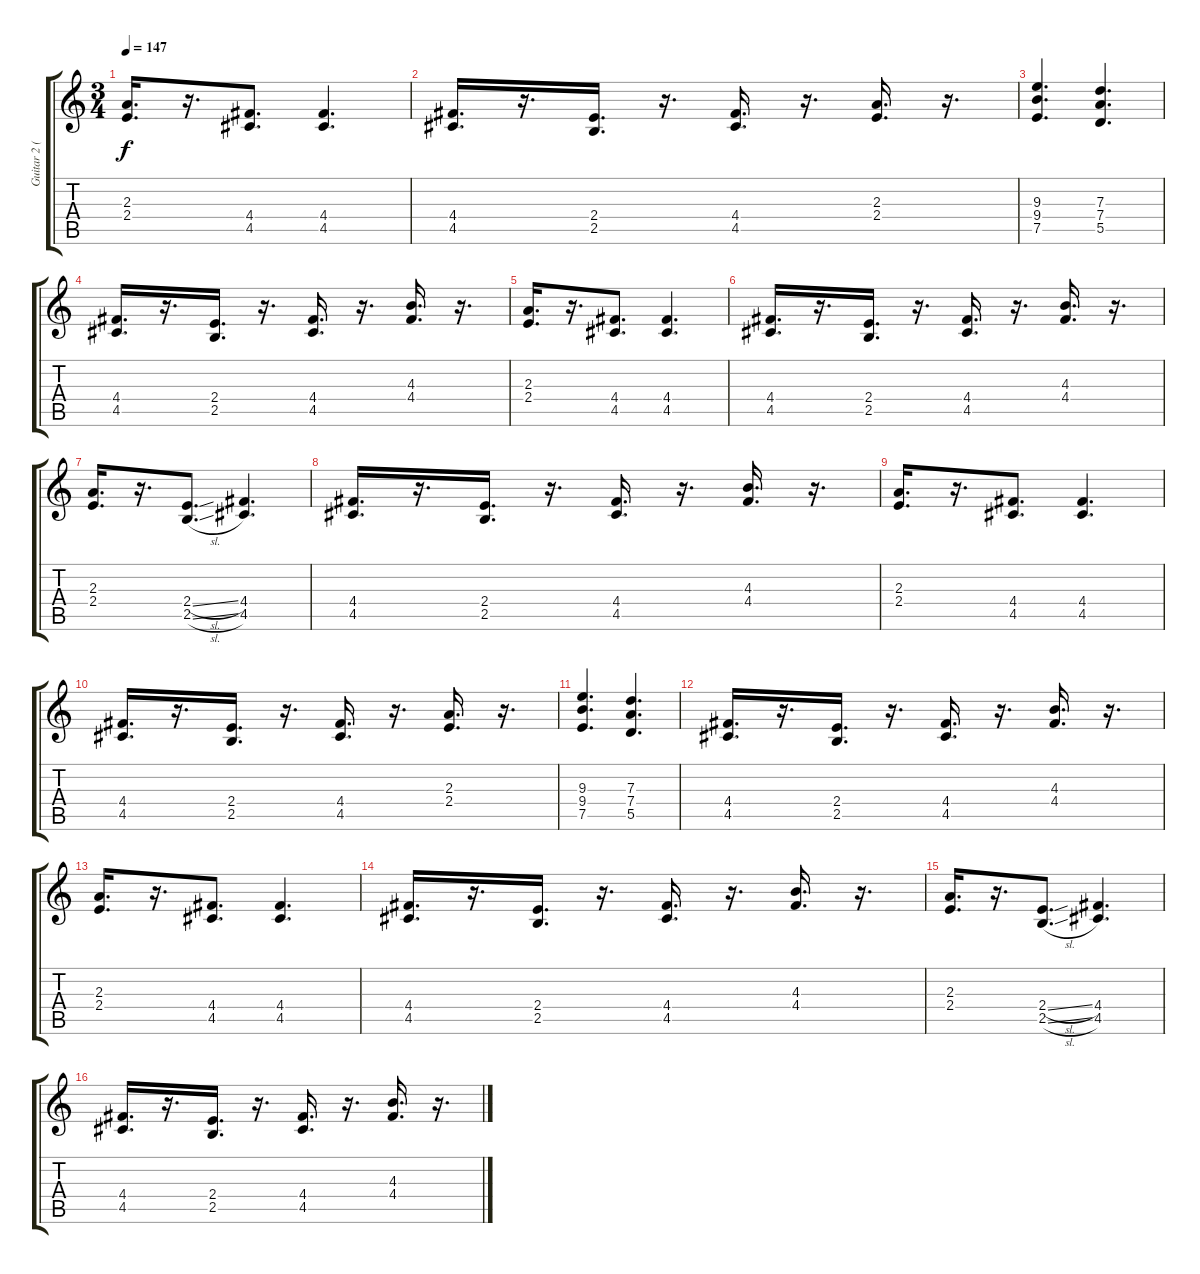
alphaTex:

\track ("Guitar 2 (Solo)" "Guitar 2 (") {instrument distortionguitar}
\staff {score tabs}
\tuning (E4 B3 G3 D3 A2 E2) {hide}
\ts (3 4)
\tempo 147
\clef g2
\ks c
(2.3 2.4).16{d dy f} r.16{d} (4.4 4.5).8{d} (4.4 4.5).4{d} |
(4.4 4.5).16{d instrument fretlessbass} r.16{d} (2.4 2.5).16{d} r.16{d} (4.4 4.5).16{d} r.16{d} (2.3 2.4).16{d} r.16{d} |
(9.3 9.4 7.5).4{d} (7.3 7.4 5.5).4{d} |
(4.4 4.5).16{d instrument fretlessbass} r.16{d} (2.4 2.5).16{d} r.16{d} (4.4 4.5).16{d} r.16{d} (4.3 4.4).16{d} r.16{d} |
(2.3 2.4).16{d} r.16{d} (4.4 4.5).8{d} (4.4 4.5).4{d} |
(4.4 4.5).16{d instrument fretlessbass} r.16{d} (2.4 2.5).16{d} r.16{d} (4.4 4.5).16{d} r.16{d} (4.3 4.4).16{d} r.16{d} |
(2.3 2.4).16{d} r.16{d} (2.4{sl} 2.5{sl}).8{d} (4.4 4.5).4{d} |
(4.4 4.5).16{d instrument fretlessbass} r.16{d} (2.4 2.5).16{d} r.16{d} (4.4 4.5).16{d} r.16{d} (4.3 4.4).16{d} r.16{d} |
(2.3 2.4).16{d} r.16{d} (4.4 4.5).8{d} (4.4 4.5).4{d} |
(4.4 4.5).16{d instrument fretlessbass} r.16{d} (2.4 2.5).16{d} r.16{d} (4.4 4.5).16{d} r.16{d} (2.3 2.4).16{d} r.16{d} |
(9.3 9.4 7.5).4{d} (7.3 7.4 5.5).4{d} |
(4.4 4.5).16{d instrument fretlessbass} r.16{d} (2.4 2.5).16{d} r.16{d} (4.4 4.5).16{d} r.16{d} (4.3 4.4).16{d} r.16{d} |
(2.3 2.4).16{d} r.16{d} (4.4 4.5).8{d} (4.4 4.5).4{d} |
(4.4 4.5).16{d instrument fretlessbass} r.16{d} (2.4 2.5).16{d} r.16{d} (4.4 4.5).16{d} r.16{d} (4.3 4.4).16{d} r.16{d} |
(2.3 2.4).16{d} r.16{d} (2.4{sl} 2.5{sl}).8{d} (4.4 4.5).4{d} |
(4.4 4.5).16{d instrument fretlessbass} r.16{d} (2.4 2.5).16{d} r.16{d} (4.4 4.5).16{d} r.16{d} (4.3 4.4).16{d} r.16{d}
